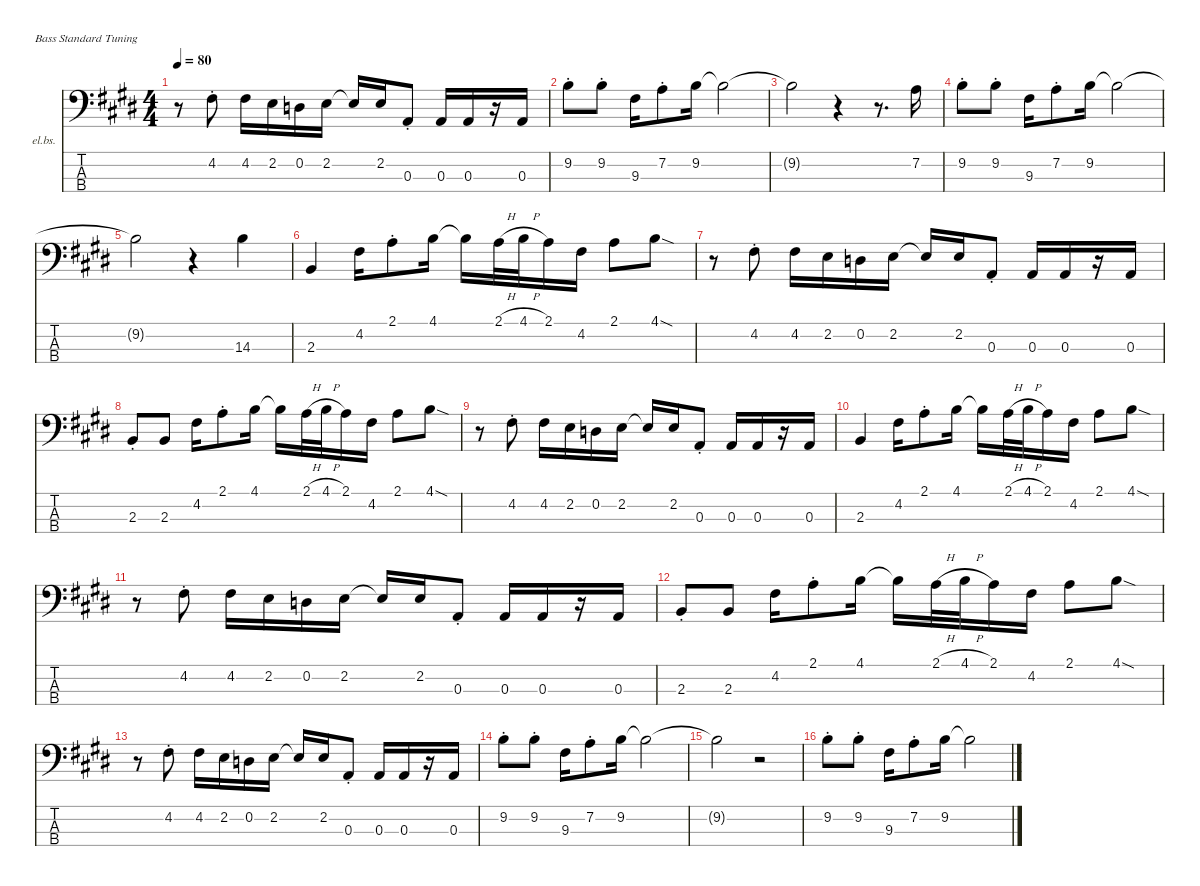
\defaultSystemsLayout 4
\hideDynamics
\bracketExtendMode nobrackets
\firstSystemTrackNameOrientation horizontal
\otherSystemsTrackNameOrientation horizontal
\track ("Electric Bass" "el.bs.") {instrument electricbassfinger}
\staff {score tabs}
\tuning (G2 D2 A1 E1)
\ts (4 4)
\tempo 80
\clef f4
\ks e
r.8{dy mf beam Down} 4.2{st acc #}.8{beam Down} 4.2{acc #}.16{beam Down} 2.2{acc forcenatural}.16{beam Down} 0.2{acc forcenatural}.16{beam Down} 2.2{acc forcenatural}.16{beam Down} 2.2{t acc forcenatural}.16{beam Up} 2.2{acc forcenatural}.16{beam Up} 0.3{st acc forcenatural}.8{beam Up} 0.3{acc forcenatural}.16{beam Up} 0.3{acc forcenatural}.16{beam Up} r.16{beam Up} 0.3{acc forcenatural}.16{beam Up} |
9.2{st acc forcenatural}.8{beam Down} 9.2{st acc forcenatural}.8{beam Down} 9.3{acc #}.16{beam Down} 7.2{st acc forcenatural}.8{beam Down} 9.2{acc forcenatural}.16{beam Down} 9.2{t acc forcenatural}.2{beam Down} |
9.2{t acc forcenatural}.2{beam Down} r.4{beam Down} r.8{d beam Down} 7.2{acc forcenatural}.16{beam Down} |
9.2{st acc forcenatural}.8{beam Down} 9.2{st acc forcenatural}.8{beam Down} 9.3{acc #}.16{beam Down} 7.2{st acc forcenatural}.8{beam Down} 9.2{acc forcenatural}.16{beam Down} 9.2{t acc forcenatural}.2{beam Down} |
9.2{t acc forcenatural}.2{beam Down} r.4{beam Down} 14.3{acc forcenatural}.4{beam Down} |
2.3{acc forcenatural}.4{beam Up} 4.2{acc #}.16{beam Down} 2.1{st acc forcenatural}.8{beam Down} 4.1{acc forcenatural}.16{beam Down} 4.1{t acc forcenatural}.16{beam Down} 2.1{h acc forcenatural}.32{beam Down} 4.1{h acc forcenatural}.32{beam Down} 2.1{acc forcenatural}.16{beam Down} 4.2{acc #}.16{beam Down} 2.1{acc forcenatural}.8{beam Down} 4.1{sod acc forcenatural}.8{beam Down} |
r.8{beam Down} 4.2{st acc #}.8{beam Down} 4.2{acc #}.16{beam Down} 2.2{acc forcenatural}.16{beam Down} 0.2{acc forcenatural}.16{beam Down} 2.2{acc forcenatural}.16{beam Down} 2.2{t acc forcenatural}.16{beam Up} 2.2{acc forcenatural}.16{beam Up} 0.3{st acc forcenatural}.8{beam Up} 0.3{acc forcenatural}.16{beam Up} 0.3{acc forcenatural}.16{beam Up} r.16{beam Up} 0.3{acc forcenatural}.16{beam Up} |
2.3{st acc forcenatural}.8{beam Up} 2.3{acc forcenatural}.8{beam Up} 4.2{acc #}.16{beam Down} 2.1{st acc forcenatural}.8{beam Down} 4.1{acc forcenatural}.16{beam Down} 4.1{t acc forcenatural}.16{beam Down} 2.1{h acc forcenatural}.32{beam Down} 4.1{h acc forcenatural}.32{beam Down} 2.1{acc forcenatural}.16{beam Down} 4.2{acc #}.16{beam Down} 2.1{acc forcenatural}.8{beam Down} 4.1{sod acc forcenatural}.8{beam Down} |
r.8{beam Down} 4.2{st acc #}.8{beam Down} 4.2{acc #}.16{beam Down} 2.2{acc forcenatural}.16{beam Down} 0.2{acc forcenatural}.16{beam Down} 2.2{acc forcenatural}.16{beam Down} 2.2{t acc forcenatural}.16{beam Up} 2.2{acc forcenatural}.16{beam Up} 0.3{st acc forcenatural}.8{beam Up} 0.3{acc forcenatural}.16{beam Up} 0.3{acc forcenatural}.16{beam Up} r.16{beam Up} 0.3{acc forcenatural}.16{beam Up} |
2.3{acc forcenatural}.4{beam Up} 4.2{acc #}.16{beam Down} 2.1{st acc forcenatural}.8{beam Down} 4.1{acc forcenatural}.16{beam Down} 4.1{t acc forcenatural}.16{beam Down} 2.1{h acc forcenatural}.32{beam Down} 4.1{h acc forcenatural}.32{beam Down} 2.1{acc forcenatural}.16{beam Down} 4.2{acc #}.16{beam Down} 2.1{acc forcenatural}.8{beam Down} 4.1{sod acc forcenatural}.8{beam Down} |
r.8{beam Down} 4.2{st acc #}.8{beam Down} 4.2{acc #}.16{beam Down} 2.2{acc forcenatural}.16{beam Down} 0.2{acc forcenatural}.16{beam Down} 2.2{acc forcenatural}.16{beam Down} 2.2{t acc forcenatural}.16{beam Up} 2.2{acc forcenatural}.16{beam Up} 0.3{st acc forcenatural}.8{beam Up} 0.3{acc forcenatural}.16{beam Up} 0.3{acc forcenatural}.16{beam Up} r.16{beam Up} 0.3{acc forcenatural}.16{beam Up} |
2.3{st acc forcenatural}.8{beam Up} 2.3{acc forcenatural}.8{beam Up} 4.2{acc #}.16{beam Down} 2.1{st acc forcenatural}.8{beam Down} 4.1{acc forcenatural}.16{beam Down} 4.1{t acc forcenatural}.16{beam Down} 2.1{h acc forcenatural}.32{beam Down} 4.1{h acc forcenatural}.32{beam Down} 2.1{acc forcenatural}.16{beam Down} 4.2{acc #}.16{beam Down} 2.1{acc forcenatural}.8{beam Down} 4.1{sod acc forcenatural}.8{beam Down} |
r.8{beam Down} 4.2{st acc #}.8{beam Down} 4.2{acc #}.16{beam Down} 2.2{acc forcenatural}.16{beam Down} 0.2{acc forcenatural}.16{beam Down} 2.2{acc forcenatural}.16{beam Down} 2.2{t acc forcenatural}.16{beam Up} 2.2{acc forcenatural}.16{beam Up} 0.3{st acc forcenatural}.8{beam Up} 0.3{acc forcenatural}.16{beam Up} 0.3{acc forcenatural}.16{beam Up} r.16{beam Up} 0.3{acc forcenatural}.16{beam Up} |
9.2{st acc forcenatural}.8{beam Down} 9.2{st acc forcenatural}.8{beam Down} 9.3{acc #}.16{beam Down} 7.2{st acc forcenatural}.8{beam Down} 9.2{acc forcenatural}.16{beam Down} 9.2{t acc forcenatural}.2{beam Down} |
9.2{t acc forcenatural}.2{beam Down} r.2{beam Down} |
9.2{st acc forcenatural}.8{beam Down} 9.2{st acc forcenatural}.8{beam Down} 9.3{acc #}.16{beam Down} 7.2{st acc forcenatural}.8{beam Down} 9.2{acc forcenatural}.16{beam Down} 9.2{t acc forcenatural}.2{beam Down}
